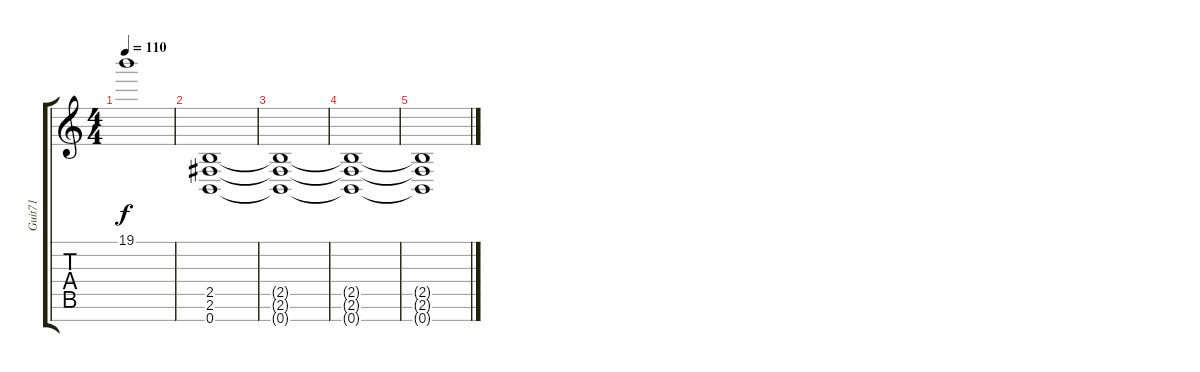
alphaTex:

\track ("Guit71" "Guit71") {instrument distortionguitar}
\staff {score tabs}
\tuning (E4 B3 G3 D3 A2 E2 B1) {hide}
\ts (4 4)
\tempo 110
\clef g2
\ks c
19.1{t}.1{dy f} |
(2.5 2.6 0.7).1 |
(2.5{t} 2.6{t} 0.7{t}).1 |
(2.5{t} 2.6{t} 0.7{t}).1 |
(2.5{t} 2.6{t} 0.7{t}).1
